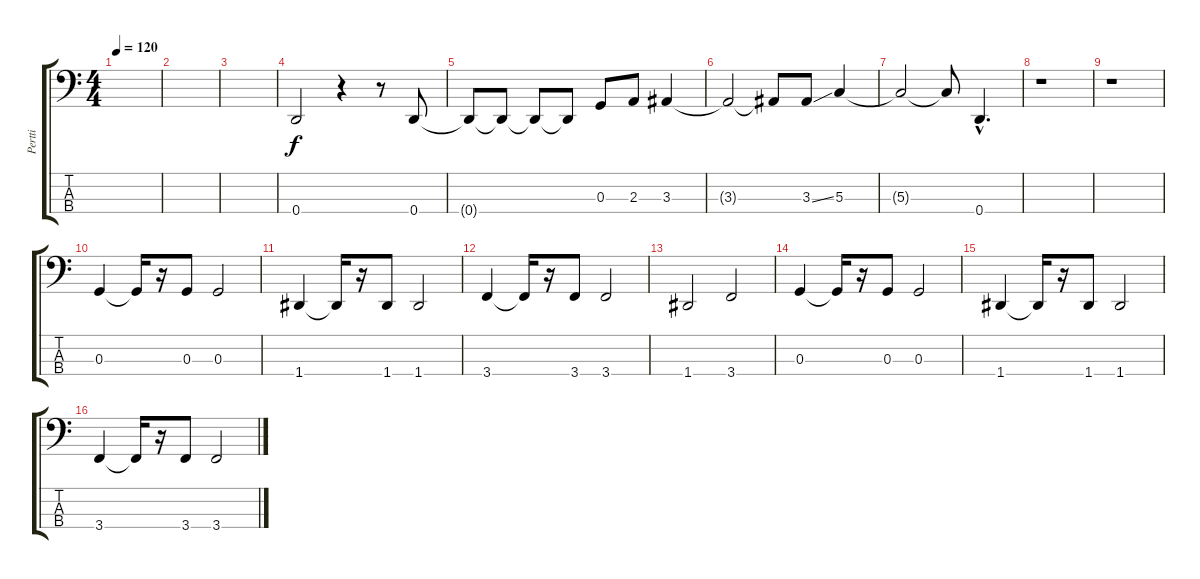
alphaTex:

\track ("Pertti" "Pertti") {instrument electricbasspick}
\staff {score tabs}
\tuning (F2 C2 G1 D1) {hide}
\ts (4 4)
\tempo 120
\clef f4
\ks c
|
|
|
0.4.2 r.4 r.8 0.4.8 |
0.4{t}.8 0.4{t}.8 0.4{t}.8 0.4{t}.8 0.3.8 2.3.8 3.3.4 |
3.3{t}.2 3.3{t}.8 3.3{ss}.8 5.3.4 |
5.3{t}.2 5.3{t}.8 0.4{hac}.4{d} |
r.1 |
r.1 |
0.3.4 0.3{t}.16 r.16 0.3.8 0.3.2 |
1.4.4 1.4{t}.16 r.16 1.4.8 1.4.2 |
3.4.4 3.4{t}.16 r.16 3.4.8 3.4.2 |
1.4.2 3.4.2 |
0.3.4 0.3{t}.16 r.16 0.3.8 0.3.2 |
1.4.4 1.4{t}.16 r.16 1.4.8 1.4.2 |
3.4.4 3.4{t}.16 r.16 3.4.8 3.4.2
